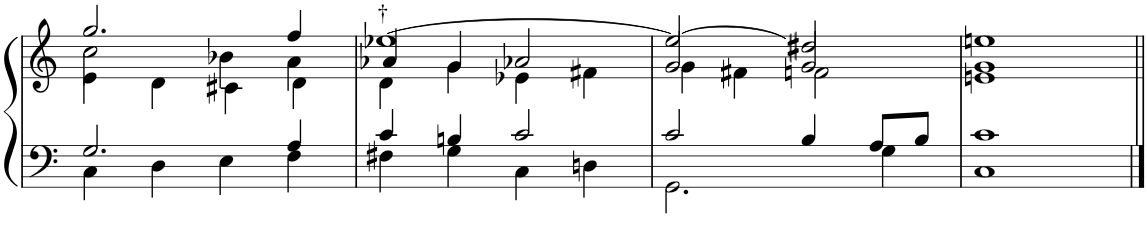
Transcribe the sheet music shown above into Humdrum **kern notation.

**kern	**kern	**text
*part1	*part1	*part1
*staff2	*staff1	*staff1
*I"Piano	*	*
*I'Pno.	*	*
!!LO:PB:g=z
*clefF4	*clefG2	*
*k[]	*k[]	*
*M2/2	*M2/2	*
=27	=27	=27
*^	*^	*
*	*	*	*^	*
4C\	2.G/	2.gg/	2cc\	4e\	.
4D\	.	.	.	4d\	.
4E\	.	.	4b-X\	4c#X\	.
4F\	4A/	4ff/	4a\	4d\	.
=28	=28	=28	=28	=28	=28
!	!	!	!	!	!LO:LY:a
4F#X\	4c/	[1ee-X	4a-X/	4d\	†
4G\	4Bn/	.	4g/	4g\	.
4C\	2c/	.	2a-X/	4e-X\	.
4Dn\	.	.	.	4f#X\	.
=29	=29	=29	=29	=29	=29
2.GG\	2c/	2ee-/_	2g/	4g\	.
.	.	.	.	4f#X\	.
.	4B/	2dd#X/]	2g/	2fn\	.
4G\	8A/L	.	.	.	.
.	8B/J	.	.	.	.
=30	=30	=30	=30	=30	=30
1C	1c	1een	1g	1en	.
*v	*v	*	*	*	*
*	*v	*v	*v	*
=||	=||	=||
*-	*-	*-
